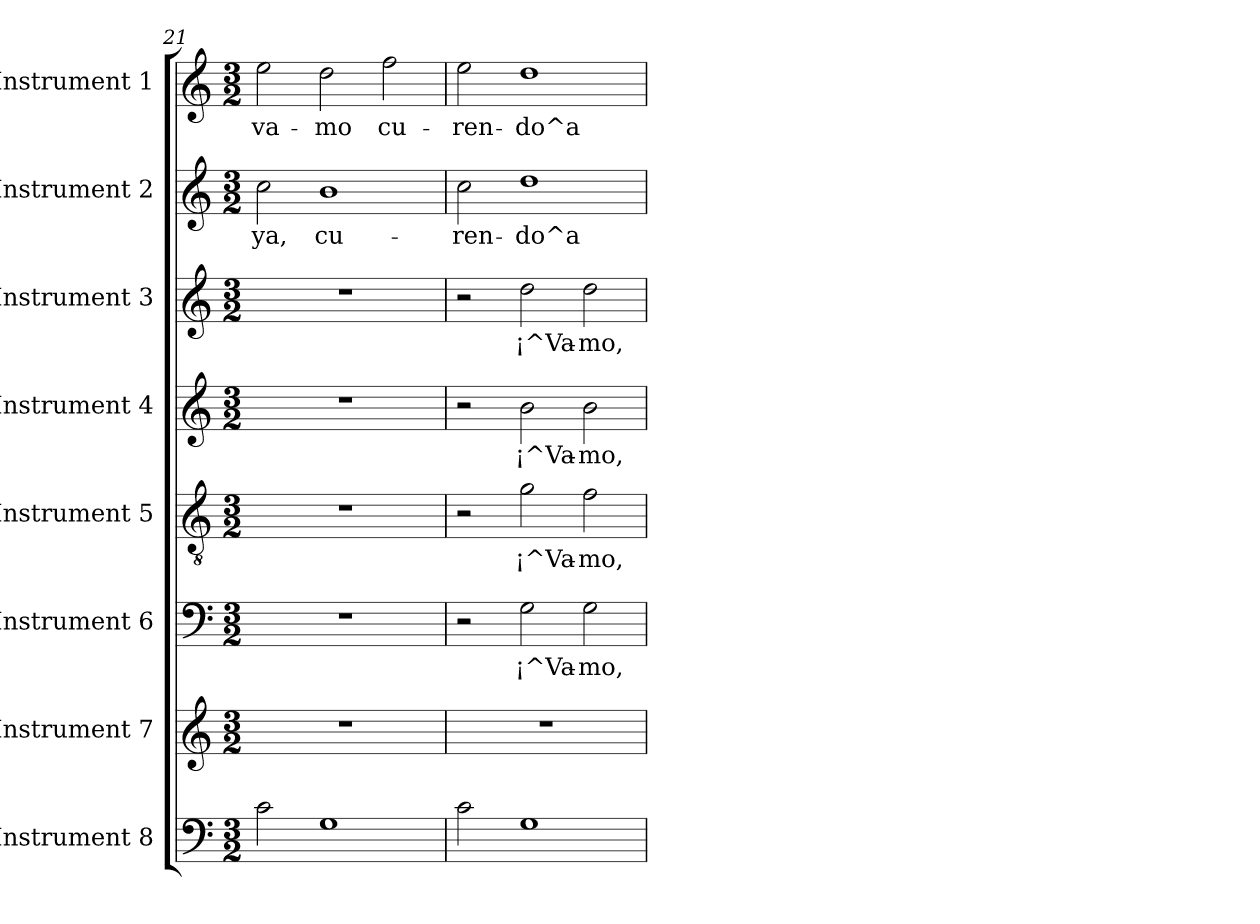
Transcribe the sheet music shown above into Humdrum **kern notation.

**kern	**kern	**kern	**text	**kern	**text	**kern	**text	**kern	**text	**kern	**text	**kern	**text
*part8	*part7	*part6	*part6	*part5	*part5	*part4	*part4	*part3	*part3	*part2	*part2	*part1	*part1
*staff8	*staff7	*staff6	*staff6	*staff5	*staff5	*staff4	*staff4	*staff3	*staff3	*staff2	*staff2	*staff1	*staff1
*I"Instrument 8	*I"Instrument 7	*I"Instrument 6	*	*I"Instrument 5	*	*I"Instrument 4	*	*I"Instrument 3	*	*I"Instrument 2	*	*I"Instrument 1	*
*clefF4	*clefG2	*clefF4	*	*clefGv2	*	*clefG2	*	*clefG2	*	*clefG2	*	*clefG2	*
*k[]	*k[]	*k[]	*	*k[]	*	*k[]	*	*k[]	*	*k[]	*	*k[]	*
*C:	*C:	*C:	*	*C:	*	*C:	*	*C:	*	*C:	*	*C:	*
*M3/2	*M3/2	*M3/2	*	*M3/2	*	*M3/2	*	*M3/2	*	*M3/2	*	*M3/2	*
=21	=21	=21	=21	=21	=21	=21	=21	=21	=21	=21	=21	=21	=21
!	!	!	!	!	!	!	!	!	!	!	!LO:LY:b:rj	!	!LO:LY:b:cj
2c\	1.r	1.r	.	1.r	.	1.r	.	1.r	.	2cc\	-ya,	2ee\	va-
!	!	!	!	!	!	!	!	!	!	!	!LO:LY:b:rj	!	!LO:LY:b:cj
1G	.	.	.	.	.	.	.	.	.	1b	cu-	2dd\	-mo
!	!	!	!	!	!	!	!	!	!	!	!	!	!LO:LY:b:cj
.	.	.	.	.	.	.	.	.	.	.	.	2ff\	cu-
=22	=22	=22	=22	=22	=22	=22	=22	=22	=22	=22	=22	=22	=22
!	!	!	!	!	!	!	!	!	!	!	!LO:LY:b:rj	!	!LO:LY:b:cj
2c\	1.r	2r	.	2r	.	2r	.	2r	.	2cc\	-ren-	2ee\	-ren-
!	!	!	!LO:LY:b:rj	!	!LO:LY:b:rj	!	!LO:LY:b:rj	!	!LO:LY:b:rj	!	!LO:LY:b:rj	!	!LO:LY:b:cj
1G	.	2G\	¡^Va-	2g\	¡^Va-	2b\	¡^Va-	2dd\	¡^Va-	1dd	-do^a-	1dd	-do^a-
!	!	!	!LO:LY:b:rj	!	!LO:LY:b:rj	!	!LO:LY:b:rj	!	!LO:LY:b:rj	!	!	!	!
.	.	2G\	-mo,	2f\	-mo,	2b\	-mo,	2dd\	-mo,	.	.	.	.
=	=	=	=	=	=	=	=	=	=	=	=	=	=
*-	*-	*-	*-	*-	*-	*-	*-	*-	*-	*-	*-	*-	*-
